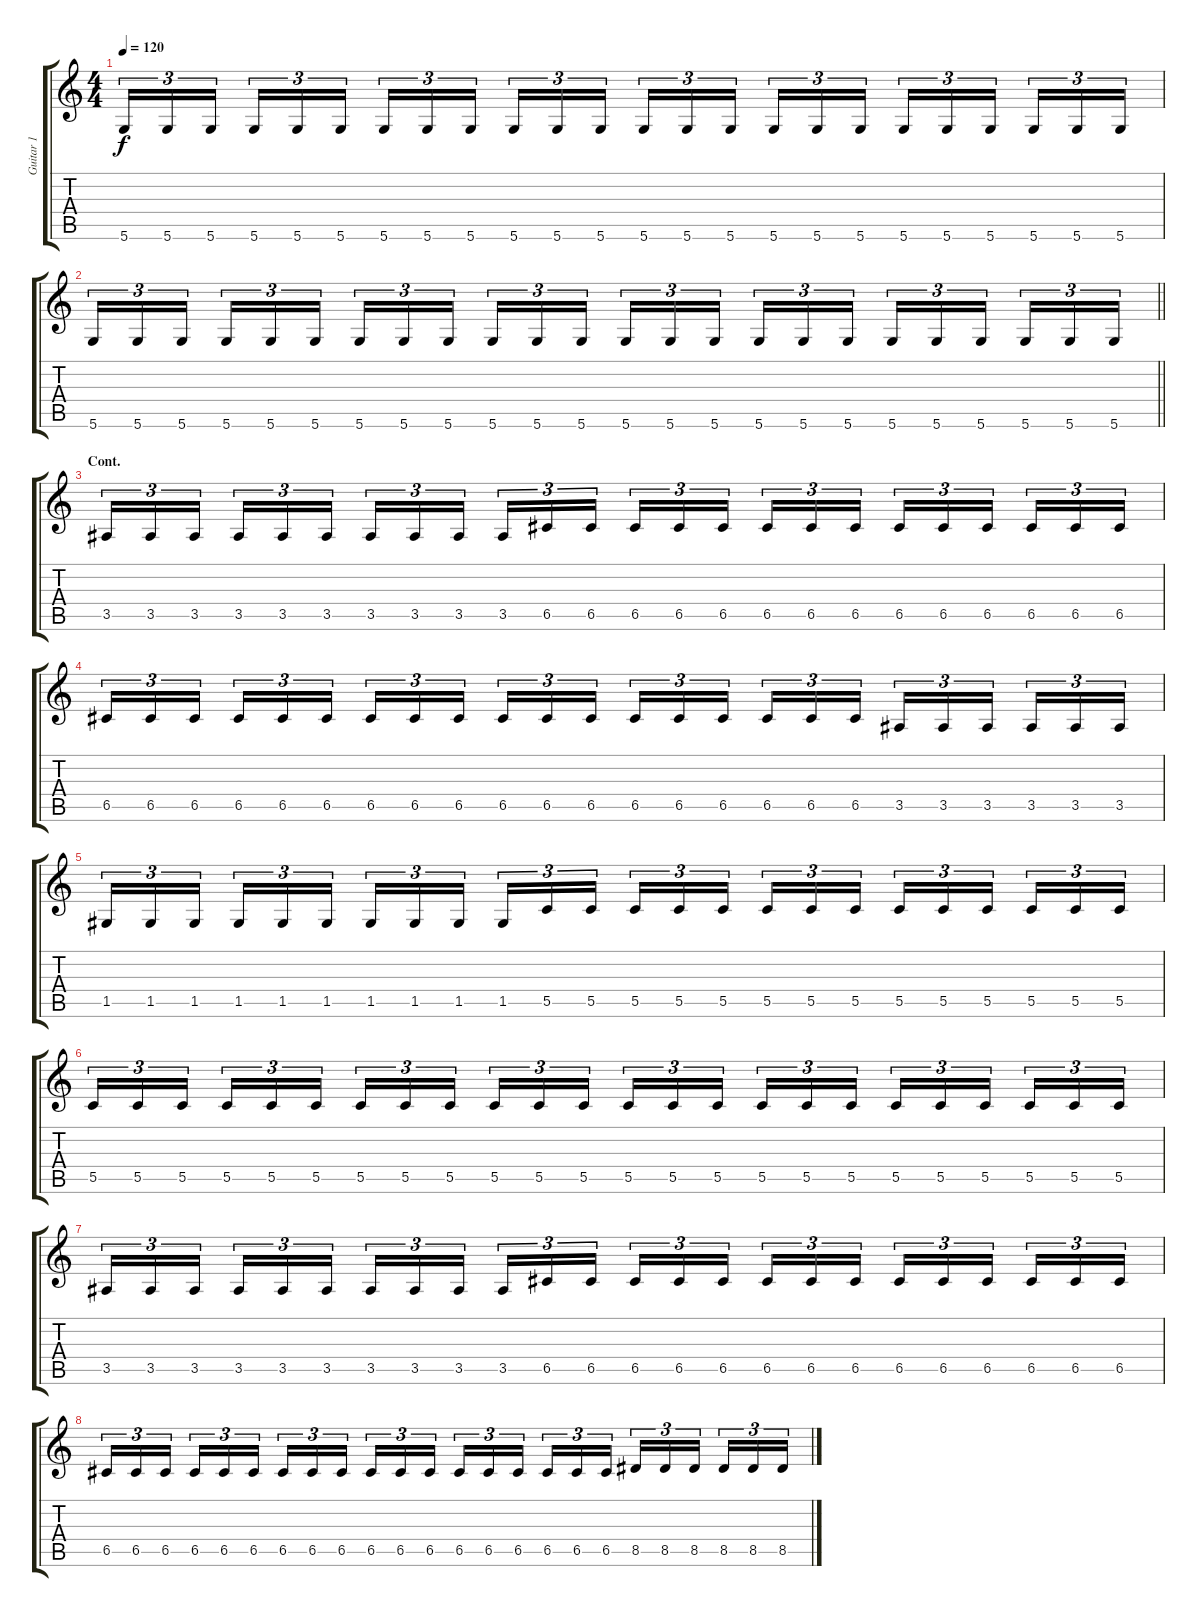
\track ("Guitar 1" "Guitar 1") {instrument distortionguitar}
\staff {score tabs}
\tuning (D4 A3 F3 C3 G2 D2) {hide}
\ts (4 4)
\tempo 120
\clef g2
\ks c
5.6.16{tu (3 2) dy f} 5.6.16{tu (3 2)} 5.6.16{tu (3 2) beam splitsecondary} 5.6.16{tu (3 2)} 5.6.16{tu (3 2)} 5.6.16{tu (3 2)} 5.6.16{tu (3 2)} 5.6.16{tu (3 2)} 5.6.16{tu (3 2) beam splitsecondary} 5.6.16{tu (3 2)} 5.6.16{tu (3 2)} 5.6.16{tu (3 2)} 5.6.16{tu (3 2)} 5.6.16{tu (3 2)} 5.6.16{tu (3 2) beam splitsecondary} 5.6.16{tu (3 2)} 5.6.16{tu (3 2)} 5.6.16{tu (3 2)} 5.6.16{tu (3 2)} 5.6.16{tu (3 2)} 5.6.16{tu (3 2) beam splitsecondary} 5.6.16{tu (3 2)} 5.6.16{tu (3 2)} 5.6.16{tu (3 2)} |
\barLineRight lightlight
5.6.16{tu (3 2)} 5.6.16{tu (3 2)} 5.6.16{tu (3 2) beam splitsecondary} 5.6.16{tu (3 2)} 5.6.16{tu (3 2)} 5.6.16{tu (3 2)} 5.6.16{tu (3 2)} 5.6.16{tu (3 2)} 5.6.16{tu (3 2) beam splitsecondary} 5.6.16{tu (3 2)} 5.6.16{tu (3 2)} 5.6.16{tu (3 2)} 5.6.16{tu (3 2)} 5.6.16{tu (3 2)} 5.6.16{tu (3 2) beam splitsecondary} 5.6.16{tu (3 2)} 5.6.16{tu (3 2)} 5.6.16{tu (3 2)} 5.6.16{tu (3 2)} 5.6.16{tu (3 2)} 5.6.16{tu (3 2) beam splitsecondary} 5.6.16{tu (3 2)} 5.6.16{tu (3 2)} 5.6.16{tu (3 2)} |
\section ("" "Cont.")
3.5.16{tu (3 2)} 3.5.16{tu (3 2)} 3.5.16{tu (3 2) beam splitsecondary} 3.5.16{tu (3 2)} 3.5.16{tu (3 2)} 3.5.16{tu (3 2)} 3.5.16{tu (3 2)} 3.5.16{tu (3 2)} 3.5.16{tu (3 2) beam splitsecondary} 3.5.16{tu (3 2)} 6.5.16{tu (3 2)} 6.5.16{tu (3 2)} 6.5.16{tu (3 2)} 6.5.16{tu (3 2)} 6.5.16{tu (3 2) beam splitsecondary} 6.5.16{tu (3 2)} 6.5.16{tu (3 2)} 6.5.16{tu (3 2)} 6.5.16{tu (3 2)} 6.5.16{tu (3 2)} 6.5.16{tu (3 2) beam splitsecondary} 6.5.16{tu (3 2)} 6.5.16{tu (3 2)} 6.5.16{tu (3 2)} |
6.5.16{tu (3 2)} 6.5.16{tu (3 2)} 6.5.16{tu (3 2) beam splitsecondary} 6.5.16{tu (3 2)} 6.5.16{tu (3 2)} 6.5.16{tu (3 2)} 6.5.16{tu (3 2)} 6.5.16{tu (3 2)} 6.5.16{tu (3 2) beam splitsecondary} 6.5.16{tu (3 2)} 6.5.16{tu (3 2)} 6.5.16{tu (3 2)} 6.5.16{tu (3 2)} 6.5.16{tu (3 2)} 6.5.16{tu (3 2) beam splitsecondary} 6.5.16{tu (3 2)} 6.5.16{tu (3 2)} 6.5.16{tu (3 2)} 3.5.16{tu (3 2)} 3.5.16{tu (3 2)} 3.5.16{tu (3 2) beam splitsecondary} 3.5.16{tu (3 2)} 3.5.16{tu (3 2)} 3.5.16{tu (3 2)} |
1.5.16{tu (3 2)} 1.5.16{tu (3 2)} 1.5.16{tu (3 2) beam splitsecondary} 1.5.16{tu (3 2)} 1.5.16{tu (3 2)} 1.5.16{tu (3 2)} 1.5.16{tu (3 2)} 1.5.16{tu (3 2)} 1.5.16{tu (3 2) beam splitsecondary} 1.5.16{tu (3 2)} 5.5.16{tu (3 2)} 5.5.16{tu (3 2)} 5.5.16{tu (3 2)} 5.5.16{tu (3 2)} 5.5.16{tu (3 2) beam splitsecondary} 5.5.16{tu (3 2)} 5.5.16{tu (3 2)} 5.5.16{tu (3 2)} 5.5.16{tu (3 2)} 5.5.16{tu (3 2)} 5.5.16{tu (3 2) beam splitsecondary} 5.5.16{tu (3 2)} 5.5.16{tu (3 2)} 5.5.16{tu (3 2)} |
5.5.16{tu (3 2)} 5.5.16{tu (3 2)} 5.5.16{tu (3 2) beam splitsecondary} 5.5.16{tu (3 2)} 5.5.16{tu (3 2)} 5.5.16{tu (3 2)} 5.5.16{tu (3 2)} 5.5.16{tu (3 2)} 5.5.16{tu (3 2) beam splitsecondary} 5.5.16{tu (3 2)} 5.5.16{tu (3 2)} 5.5.16{tu (3 2)} 5.5.16{tu (3 2)} 5.5.16{tu (3 2)} 5.5.16{tu (3 2) beam splitsecondary} 5.5.16{tu (3 2)} 5.5.16{tu (3 2)} 5.5.16{tu (3 2)} 5.5.16{tu (3 2)} 5.5.16{tu (3 2)} 5.5.16{tu (3 2) beam splitsecondary} 5.5.16{tu (3 2)} 5.5.16{tu (3 2)} 5.5.16{tu (3 2)} |
3.5.16{tu (3 2)} 3.5.16{tu (3 2)} 3.5.16{tu (3 2) beam splitsecondary} 3.5.16{tu (3 2)} 3.5.16{tu (3 2)} 3.5.16{tu (3 2)} 3.5.16{tu (3 2)} 3.5.16{tu (3 2)} 3.5.16{tu (3 2) beam splitsecondary} 3.5.16{tu (3 2)} 6.5.16{tu (3 2)} 6.5.16{tu (3 2)} 6.5.16{tu (3 2)} 6.5.16{tu (3 2)} 6.5.16{tu (3 2) beam splitsecondary} 6.5.16{tu (3 2)} 6.5.16{tu (3 2)} 6.5.16{tu (3 2)} 6.5.16{tu (3 2)} 6.5.16{tu (3 2)} 6.5.16{tu (3 2) beam splitsecondary} 6.5.16{tu (3 2)} 6.5.16{tu (3 2)} 6.5.16{tu (3 2)} |
6.5.16{tu (3 2)} 6.5.16{tu (3 2)} 6.5.16{tu (3 2) beam splitsecondary} 6.5.16{tu (3 2)} 6.5.16{tu (3 2)} 6.5.16{tu (3 2)} 6.5.16{tu (3 2)} 6.5.16{tu (3 2)} 6.5.16{tu (3 2) beam splitsecondary} 6.5.16{tu (3 2)} 6.5.16{tu (3 2)} 6.5.16{tu (3 2)} 6.5.16{tu (3 2)} 6.5.16{tu (3 2)} 6.5.16{tu (3 2) beam splitsecondary} 6.5.16{tu (3 2)} 6.5.16{tu (3 2)} 6.5.16{tu (3 2)} 8.5.16{tu (3 2)} 8.5.16{tu (3 2)} 8.5.16{tu (3 2) beam splitsecondary} 8.5.16{tu (3 2)} 8.5.16{tu (3 2)} 8.5.16{tu (3 2)}
